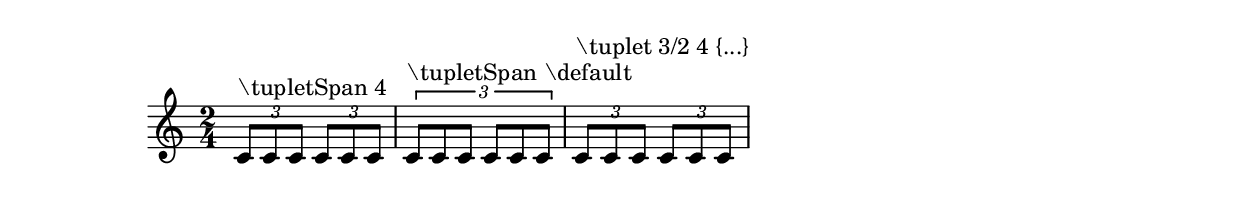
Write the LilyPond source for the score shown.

% DO NOT EDIT this file manually; it is automatically
% generated from Documentation/snippets/new
% Make any changes in Documentation/snippets/new/
% and then run scripts/auxiliar/makelsr.py
%
% This file is in the public domain.
%% Note: this file works from version 2.17.11
\version "2.17.11"

\header {
  lsrtags = "rhythms, syntax-and-expressions"

  texidoc = "
The property @code{tupletSpannerDuration} sets how long each of the
tuplets contained within the brackets after @code{\\tuplet} should last.
Many consecutive tuplets can then be placed within a single
@code{\\tuplet} expression, thus saving typing.

There are several ways to set @code{tupletSpannerDuration}.  The command
@code{\\tupletSpan} sets it to a given duration, and clears it when
instead of a duration @code{\\default} is specified.  Another way is
to use an optional argument with @code{\\tuplet}.
"
  doctitle = "Entering several tuplets using only one \\tuplet command"
} % begin verbatim



\relative c' {
  \time 2/4
  \tupletSpan 4
  \tuplet 3/2 { c8^"\\tupletSpan 4" c c c c c }
  \tupletSpan \default
  \tuplet 3/2 { c8^"\\tupletSpan \\default" c c c c c }
  \tuplet 3/2 4 { c8^"\\tuplet 3/2 4 {...}" c c c c c }
}
